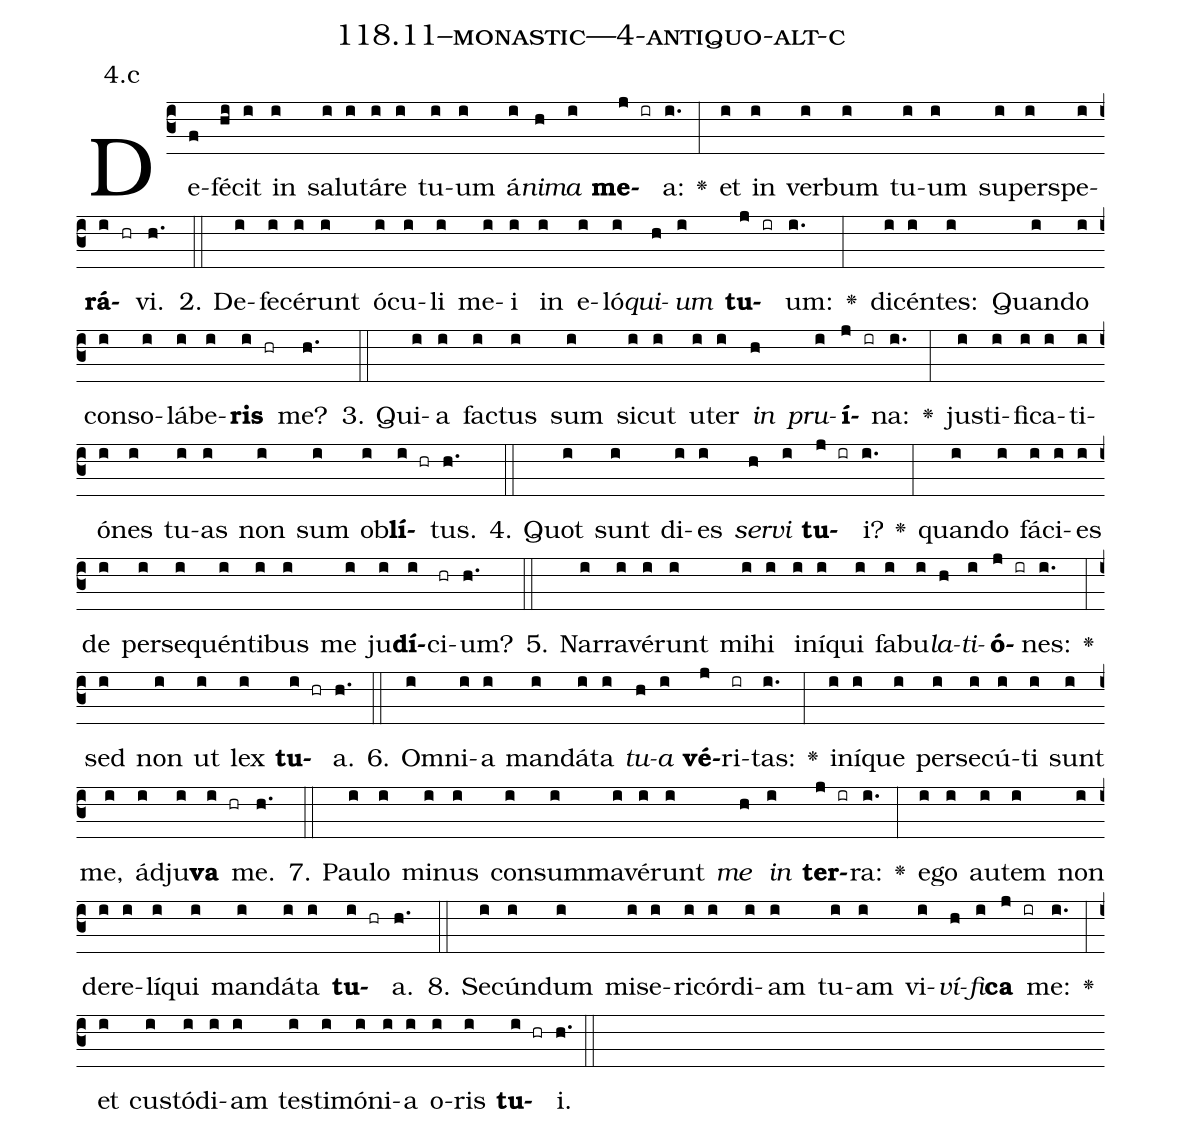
name: 118.11--monastic---4-antiquo-alt-c;
annotation: 4.c;
%%
(c3)De(f)fé(hi)cit(i) in(i) sa(i)lu(i)tá(i)re(i) tu(i)um(i) á(i)<i>ni</i>(h)<i>ma</i>(i) <b>me</b>(j ir)a:(i.) <v>\greheightstar</v>(:) et(i) in(i) ver(i)bum(i) tu(i)um(i) su(i)per(i)spe(i)<b>rá</b>(i hr)vi.(h.) (::)
2. De(i)fe(i)cé(i)runt(i) ó(i)cu(i)li(i) me(i)i(i) in(i) e(i)ló(i)<i>qui</i>(h)<i>um</i>(i) <b>tu</b>(j ir)um:(i.) <v>\greheightstar</v>(:) di(i)cén(i)tes:(i) Quan(i)do(i) con(i)so(i)lá(i)be(i)<b>ris</b>(i hr) me?(h.) (::)
3. Qui(i)a(i) fac(i)tus(i) sum(i) sic(i)ut(i) u(i)ter(i) <i>in</i>(h) <i>pru</i>(i)<b>í</b>(j ir)na:(i.) <v>\greheightstar</v>(:) jus(i)ti(i)fi(i)ca(i)ti(i)ó(i)nes(i) tu(i)as(i) non(i) sum(i) ob(i)<b>lí</b>(i hr)tus.(h.) (::)
4. Quot(i) sunt(i) di(i)es(i) <i>ser</i>(h)<i>vi</i>(i) <b>tu</b>(j ir)i?(i.) <v>\greheightstar</v>(:) quan(i)do(i) fá(i)ci(i)es(i) de(i) per(i)se(i)quén(i)ti(i)bus(i) me(i) ju(i)<b>dí</b>(i)ci(hr)um?(h.) (::)
5. Nar(i)ra(i)vé(i)runt(i) mi(i)hi(i) in(i)í(i)qui(i) fa(i)bu(i)<i>la</i>(h)<i>ti</i>(i)<b>ó</b>(j ir)nes:(i.) <v>\greheightstar</v>(:) sed(i) non(i) ut(i) lex(i) <b>tu</b>(i hr)a.(h.) (::)
6. Om(i)ni(i)a(i) man(i)dá(i)ta(i) <i>tu</i>(h)<i>a</i>(i) <b>vé</b>(j)ri(ir)tas:(i.) <v>\greheightstar</v>(:) in(i)í(i)que(i) per(i)se(i)cú(i)ti(i) sunt(i) me,(i) ád(i)ju(i)<b>va</b>(i hr) me.(h.) (::)
7. Pau(i)lo(i) mi(i)nus(i) con(i)sum(i)ma(i)vé(i)runt(i) <i>me</i>(h) <i>in</i>(i) <b>ter</b>(j ir)ra:(i.) <v>\greheightstar</v>(:) e(i)go(i) au(i)tem(i) non(i) de(i)re(i)lí(i)qui(i) man(i)dá(i)ta(i) <b>tu</b>(i hr)a.(h.) (::)
8. Se(i)cún(i)dum(i) mi(i)se(i)ri(i)cór(i)di(i)am(i) tu(i)am(i) vi(i)<i>ví</i>(h)<i>fi</i>(i)<b>ca</b>(j ir) me:(i.) <v>\greheightstar</v>(:) et(i) cus(i)tó(i)di(i)am(i) tes(i)ti(i)mó(i)ni(i)a(i) o(i)ris(i) <b>tu</b>(i hr)i.(h.) (::)
